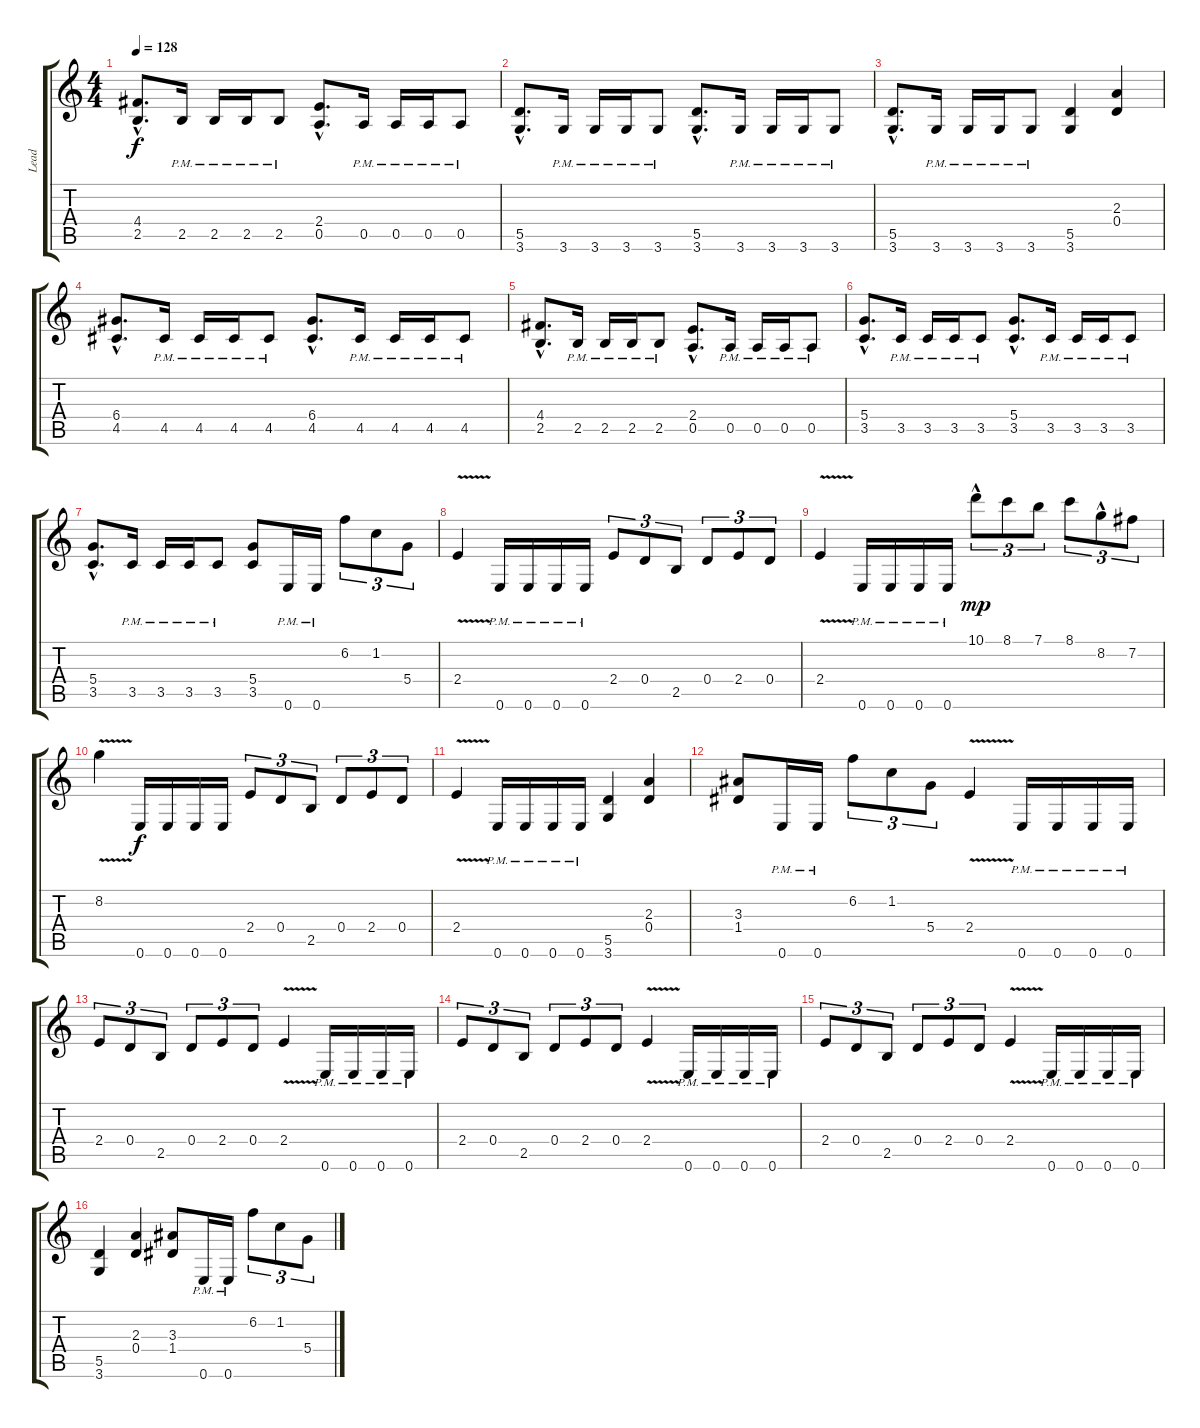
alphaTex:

\track ("Lead" "Lead") {instrument overdrivenguitar}
\staff {score tabs}
\tuning (E4 B3 G3 D3 A2 E2) {hide}
\ts (4 4)
\tempo 128
\clef g2
\ks c
(4.4{hac} 2.5{hac}).8{d dy f} 2.5{pm}.16 2.5{pm}.16 2.5{pm}.16 2.5{pm}.8 (2.4{hac} 0.5{hac}).8{d} 0.5{pm}.16 0.5{pm}.16 0.5{pm}.16 0.5{pm}.8 |
(5.5{hac} 3.6{hac}).8{d} 3.6{pm}.16 3.6{pm}.16 3.6{pm}.16 3.6{pm}.8 (5.5{hac} 3.6{hac}).8{d} 3.6{pm}.16 3.6{pm}.16 3.6{pm}.16 3.6{pm}.8 |
(5.5{hac} 3.6{hac}).8{d} 3.6{pm}.16 3.6{pm}.16 3.6{pm}.16 3.6{pm}.8 (5.5 3.6).4 (2.3 0.4).4 |
(6.4{hac} 4.5{hac}).8{d} 4.5{pm}.16 4.5{pm}.16 4.5{pm}.16 4.5{pm}.8 (6.4{hac} 4.5{hac}).8{d} 4.5{pm}.16 4.5{pm}.16 4.5{pm}.16 4.5{pm}.8 |
(4.4{hac} 2.5{hac}).8{d} 2.5{pm}.16 2.5{pm}.16 2.5{pm}.16 2.5{pm}.8 (2.4{hac} 0.5{hac}).8{d} 0.5{pm}.16 0.5{pm}.16 0.5{pm}.16 0.5{pm}.8 |
(5.4{hac} 3.5{hac}).8{d} 3.5{pm}.16 3.5{pm}.16 3.5{pm}.16 3.5{pm}.8 (5.4{hac} 3.5{hac}).8{d} 3.5{pm}.16 3.5{pm}.16 3.5{pm}.16 3.5{pm}.8 |
(5.4{hac} 3.5{hac}).8{d} 3.5{pm}.16 3.5{pm}.16 3.5{pm}.16 3.5{pm}.8 (5.4 3.5).8 0.6{pm}.16 0.6{pm}.16 6.2.8{tu (3 2)} 1.2.8{tu (3 2)} 5.4.8{tu (3 2)} |
2.4{v}.4 0.6{pm}.16 0.6{pm}.16 0.6{pm}.16 0.6{pm}.16 2.4.8{tu (3 2)} 0.4.8{tu (3 2)} 2.5.8{tu (3 2)} 0.4.8{tu (3 2)} 2.4.8{tu (3 2)} 0.4.8{tu (3 2)} |
2.4{v}.4 0.6{pm}.16 0.6{pm}.16 0.6{pm}.16 0.6{pm}.16 10.1{hac}.8{tu (3 2) dy mp} 8.1.8{tu (3 2)} 7.1.8{tu (3 2)} 8.1.8{tu (3 2)} 8.2{hac}.8{tu (3 2)} 7.2.8{tu (3 2)} |
8.2{v}.4 0.6.16{dy f} 0.6.16 0.6.16 0.6.16 2.4.8{tu (3 2)} 0.4.8{tu (3 2)} 2.5.8{tu (3 2)} 0.4.8{tu (3 2)} 2.4.8{tu (3 2)} 0.4.8{tu (3 2)} |
2.4{v}.4 0.6{pm}.16 0.6{pm}.16 0.6{pm}.16 0.6{pm}.16 (5.5 3.6).4 (2.3 0.4).4 |
(3.3 1.4).8 0.6{pm}.16 0.6{pm}.16 6.2.8{tu (3 2)} 1.2.8{tu (3 2)} 5.4.8{tu (3 2)} 2.4{v}.4 0.6{pm}.16 0.6{pm}.16 0.6{pm}.16 0.6{pm}.16 |
2.4.8{tu (3 2)} 0.4.8{tu (3 2)} 2.5.8{tu (3 2)} 0.4.8{tu (3 2)} 2.4.8{tu (3 2)} 0.4.8{tu (3 2)} 2.4{v}.4 0.6{pm}.16 0.6{pm}.16 0.6{pm}.16 0.6{pm}.16 |
2.4.8{tu (3 2)} 0.4.8{tu (3 2)} 2.5.8{tu (3 2)} 0.4.8{tu (3 2)} 2.4.8{tu (3 2)} 0.4.8{tu (3 2)} 2.4{v}.4 0.6{pm}.16 0.6{pm}.16 0.6{pm}.16 0.6{pm}.16 |
2.4.8{tu (3 2)} 0.4.8{tu (3 2)} 2.5.8{tu (3 2)} 0.4.8{tu (3 2)} 2.4.8{tu (3 2)} 0.4.8{tu (3 2)} 2.4{v}.4 0.6{pm}.16 0.6{pm}.16 0.6{pm}.16 0.6{pm}.16 |
(5.5 3.6).4 (2.3 0.4).4 (3.3 1.4).8 0.6{pm}.16 0.6{pm}.16 6.2.8{tu (3 2)} 1.2.8{tu (3 2)} 5.4.8{tu (3 2)}
